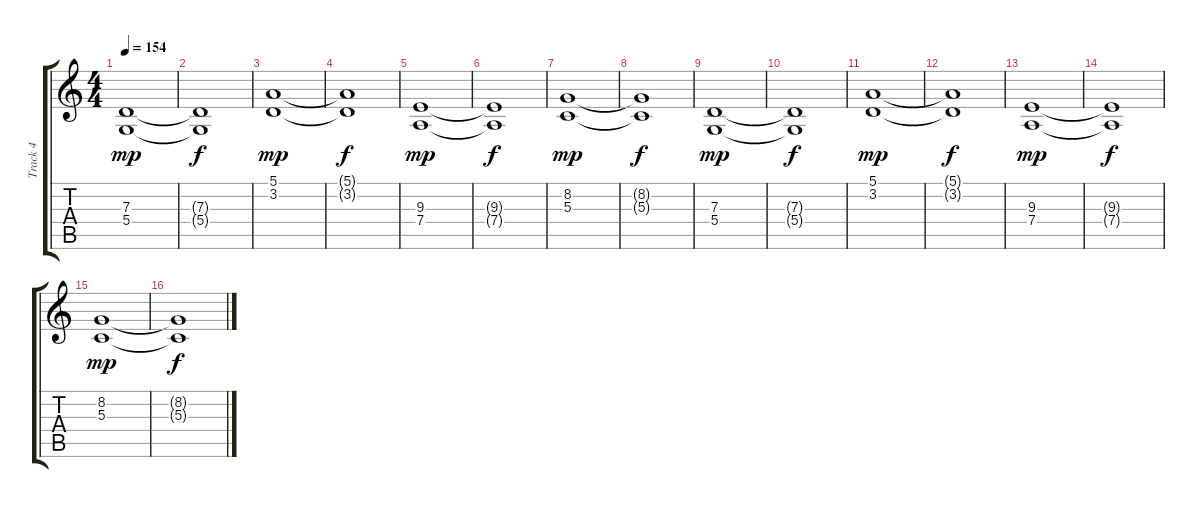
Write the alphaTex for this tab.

\track ("Track 4" "Track 4") {instrument pad8sweep}
\staff {score tabs}
\tuning (E4 B3 G3 D3 A2 E2) {hide}
\ts (4 4)
\tempo 154
\clef g2
\ks c
(7.3 5.4).1{dy mp} |
(7.3{t} 5.4{t}).1{dy f} |
(5.1 3.2).1{dy mp} |
(5.1{t} 3.2{t}).1{dy f} |
(9.3 7.4).1{dy mp} |
(9.3{t} 7.4{t}).1{dy f} |
(8.2 5.3).1{dy mp} |
(8.2{t} 5.3{t}).1{dy f} |
(7.3 5.4).1{dy mp} |
(7.3{t} 5.4{t}).1{dy f} |
(5.1 3.2).1{dy mp} |
(5.1{t} 3.2{t}).1{dy f} |
(9.3 7.4).1{dy mp} |
(9.3{t} 7.4{t}).1{dy f} |
(8.2 5.3).1{dy mp} |
(8.2{t} 5.3{t}).1{dy f}
